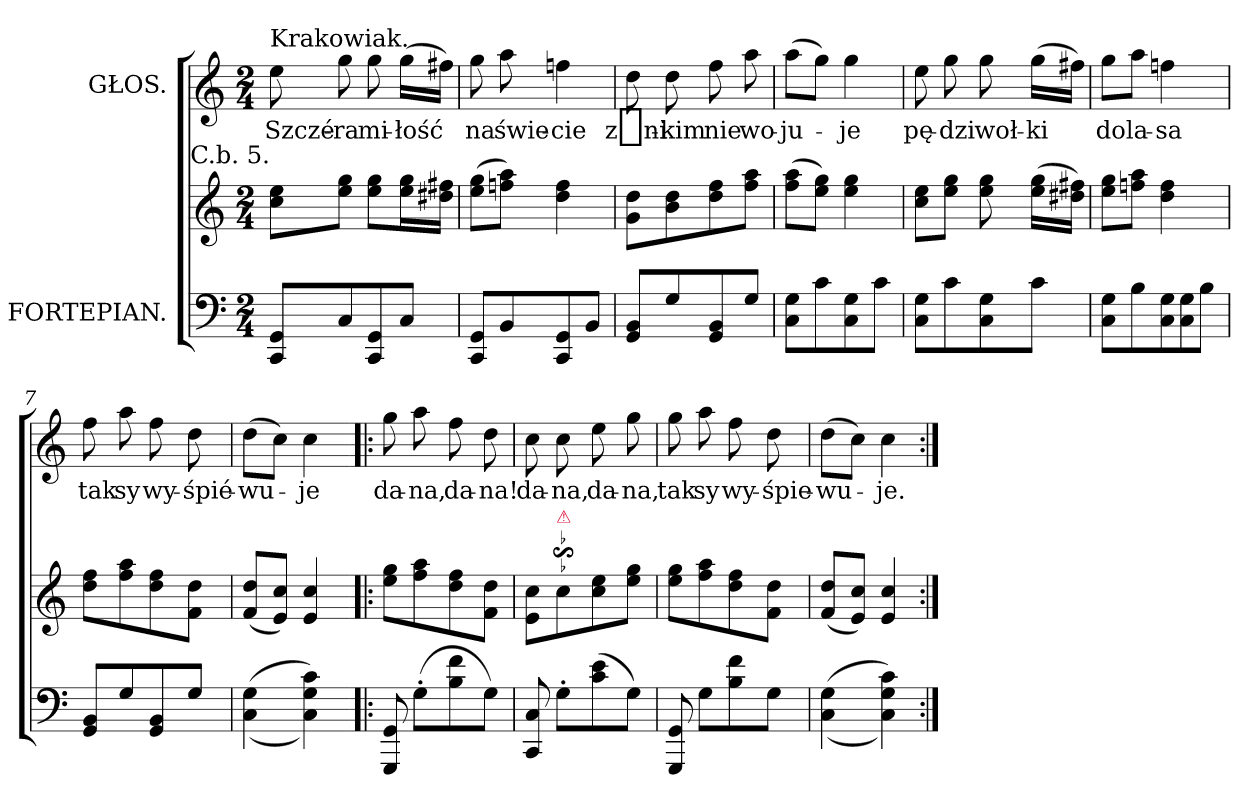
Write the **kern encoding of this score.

**kern	**kern	**dynam	**kern	**text
*part2	*part2	*part2	*part1	*part1
*staff3	*staff2	*staff2/3	*staff1	*staff1
*I"FORTEPIAN.	*	*	*I"GŁOS.	*
*clefF4	*clefG2	*	*clefG2	*
*k[]	*k[]	*	*k[]	*
*C:	*C:	*	*C:	*
*M2/4	*M2/4	*	*M2/4	*
=1	=1	=1	=1	=1
!	!	!	!LO:TX:a:t=Krakowiak.	!
!	!LO:TX:a:rj:t=C.b. 5.	!	!	!
8CC/ 8GG/L	8cc\ 8ee\L	for.	8ee\	Szczé-
8C/	8ee\ 8gg\J	.	8gg\	-ra
8CC/ 8GG/	8ee\ 8gg\L	.	8gg\	mi-
8C/J	16ee\ 16gg\L	.	(>16gg\LL	-łość
.	16dd#X\ 16ff#X\JJ	.	16ff#X\JJ)	.
=2	=2	=2	=2	=2
8CC/ 8GG/L	(>8ee\ 8gg\L	.	8gg\	na
8BB/	8ffn\ 8aa\J)	.	8aa\	świe-
8CC/ 8GG/	4dd\ 4ff\	.	4ffn\	-cie
8BB/J	.	.	.	.
=3	=3	=3	=3	=3
8GG/ 8BB/L	8g/ 8dd/L	.	8dd\	z_ni-
8G/	8b\ 8dd\	.	8dd\	-kim
8GG/ 8BB/	8dd\ 8ff\	.	8ff\	nie
8G/J	8ff\ 8aa\J	.	8aa\	wo-
=4	=4	=4	=4	=4
8C\ 8G\L	(>8ff\ 8aa\L	.	(>8aa\L	-ju-
8c\	8ee\ 8gg\J)	.	8gg\J)	.
8C\ 8G\	4ee\ 4gg\	.	4gg\	-je
8c\J	.	.	.	.
=5	=5	=5	=5	=5
8C\ 8G\L	8cc\ 8ee\L	.	8ee\	pę-
8c\	8ee\ 8gg\J	.	8gg\	-dzi
8C\ 8G\	8ee\ 8gg\	.	8gg\	woł-
8c\J	(>16ee\ 16gg\LL	.	(>16gg\LL	-ki
.	16dd#X\ 16ff#X\JJ)	.	16ff#X\JJ)	.
=6	=6	=6	=6	=6
8C\ 8G\L	8ee\ 8gg\L	.	8gg\L	do
8B\	8ffn\ 8aa\J	.	8aa\J	la-
!LO:N:vis=8	!	!	!	!
16C\ 16G\	4dd\ 4ff\	.	4ffn\	-sa
!LO:N:vis=8	!	!	!	!
16C\ 16G\	.	.	.	.
8B\J	.	.	.	.
=7	=7	=7	=7	=7
8GG/ 8BB/L	8dd\ 8ff\L	.	8ff\	tak
8G/	8ff\ 8aa\	.	8aa\	sy
8GG/ 8BB/	8dd\ 8ff\	.	8ff\	wy-
8G/J	8f\ 8dd\J	.	8dd\	-śpié-
=8	=8	=8	=8	=8
(>(>4C\ 4G\	(<8f/ 8dd/L	.	(>8dd\L	-wu-
.	8e/ 8cc/J)	.	8cc\J)	.
4C\ 4G\ 4c\))	4e/ 4cc/	.	4cc\	-je
=9!|:	=9!|:	=9!|:	=9!|:	=9!|:
8GGG/ 8GG/	8ee\ 8gg\L	.	8gg\	da-
(>8G'\L	8ff\ 8aa\	.	8aa\	-na,
8B\ 8f\	8dd\ 8ff\	.	8ff\	da-
8G\J)	8f\ 8dd\J	.	8dd\	-na!
=10	=10	=10	=10	=10
8CC/ 8C/	8e\ 8cc\L	.	8cc\	da-
!	!LO:TX:a:color=crimson:t=⚠	!	!	!
8G'\L	8ccs$Ss\	.	8cc\	-na,
(>8c\ 8e\	8cc\ 8ee\	.	8ee\	da-
8G\J)	8ee\ 8gg\J	.	8gg\	-na,
=11	=11	=11	=11	=11
8GGG/ 8GG/	8ee\ 8gg\L	.	8gg\	tak
8G\L	8ff\ 8aa\	.	8aa\	sy
8B\ 8f\	8dd\ 8ff\	.	8ff\	wy-
8G\J	8f\ 8dd\J	.	8dd\	-śpie-
=12	=12	=12	=12	=12
(<(>4C\ 4G\	(<8f/ 8dd/L	.	(>8dd\L	-wu-
.	8e/ 8cc/J)	.	8cc\J)	.
4C\ 4G\ 4c\))	4e/ 4cc/	.	4cc\	-je.
=:|!	=:|!	=:|!	=:|!	=:|!
*-	*-	*-	*-	*-
